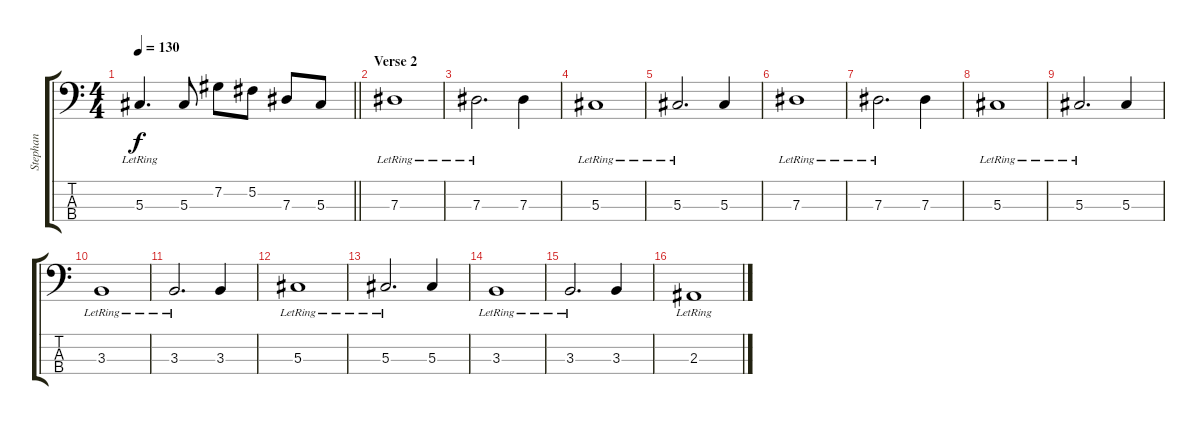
\track ("Stephan" "Stephan") {instrument electricbassfinger}
\staff {score tabs}
\tuning (Gb2 Db2 Ab1 Eb1) {hide}
\ts (4 4)
\tempo 130
\clef f4
\barLineRight lightlight
\ks c
5.3{lr}.4{d dy f} 5.3.8 7.2.8 5.2.8 7.3.8 5.3.8 |
\section ("" "Verse 2")
7.3{lr}.1 |
7.3{lr}.2{d} 7.3.4 |
5.3{lr}.1 |
5.3{lr}.2{d} 5.3.4 |
7.3{lr}.1 |
7.3{lr}.2{d} 7.3.4 |
5.3{lr}.1 |
5.3{lr}.2{d} 5.3.4 |
3.3{lr}.1 |
3.3{lr}.2{d} 3.3.4 |
5.3{lr}.1 |
5.3{lr}.2{d} 5.3.4 |
3.3{lr}.1 |
3.3{lr}.2{d} 3.3.4 |
2.3{lr}.1
